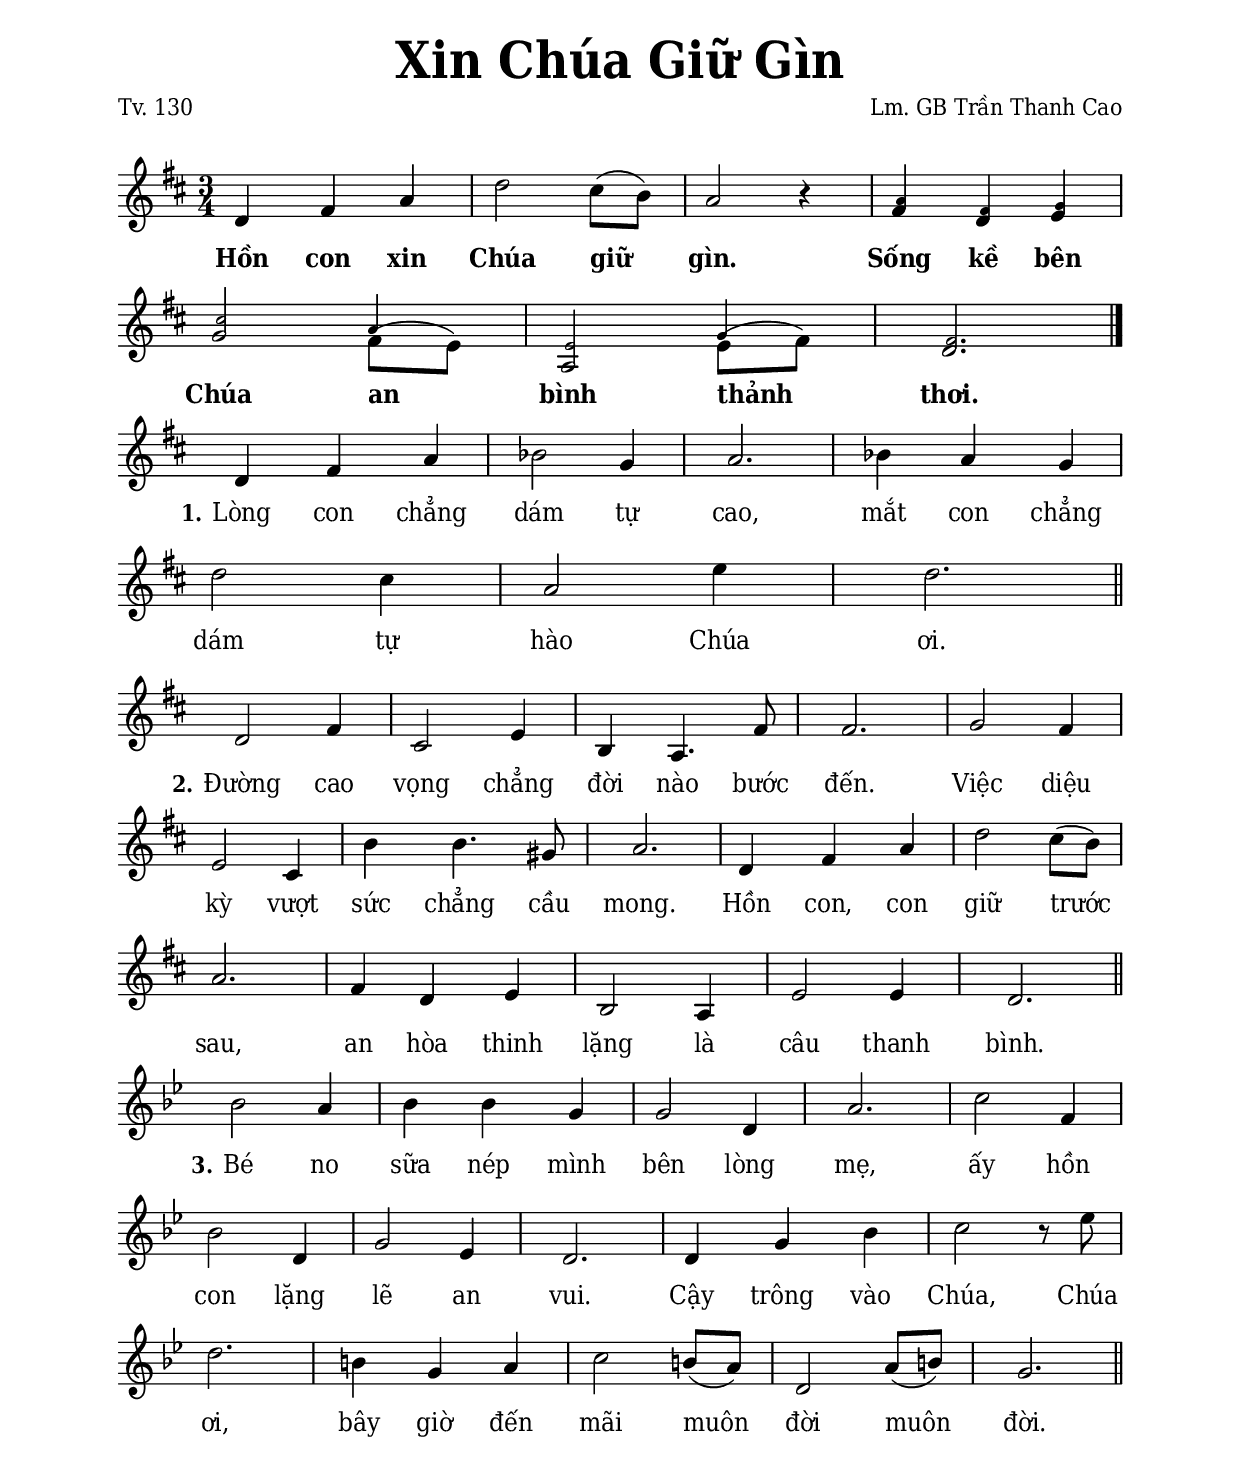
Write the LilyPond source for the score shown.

% Cài đặt chung
\version "2.22.1"
\include "english.ly"

\header {
  title = \markup { \fontsize #3 "Xin Chúa Giữ Gìn" }
  poet = "Tv. 130"
  composer = "Lm. GB Trần Thanh Cao"
  arranger = " "
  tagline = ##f
}

% Nhạc điệp khúc
nhacDiepKhucSop = \relative c' {
  d4 fs a |
  d2 cs8 ^(b) |
  a2 r4 |
  fs4 d e |
  g2 fs8 ^(e) |
  a,2 e'8 ^(fs) |
  d2. \bar "|."
}

nhacDiepKhucBas = \relative c'' {
  \skip 2.
  \skip 2.
  \skip 2 r4
  a4 fs g |
  cs2 a4 |
  e2 g4 |
  fs2.
}

% Nhạc phiên khúc
nhacPhienKhucMot = \relative c' {
  d4 fs a |
  bf2 g4 |
  a2. |
  bf4 a g |
  d'2 cs4 |
  a2 e'4 |
  d2. \bar "||"
}

nhacPhienKhucHai = \relative c' {
  d2 fs4 |
  cs2 e4 |
  b a4. fs'8 |
  fs2. |
  g2 fs4 |
  e2 cs4 |
  b' b4. gs8 |
  a2. |
  d,4 fs a |
  d2 cs8 (b) |
  a2. |
  fs4 d e |
  b2 a4 |
  e'2 e4 |
  d2. \bar "||"
}

nhacPhienKhucBa = \relative c'' {
  bf2 a4 |
  bf4 bf g |
  g2 d4 |
  a'2. |
  c2 f,4 |
  bf2 d,4 |
  g2 ef4 |
  d2. |
  d4 g bf |
  c2 r8 ef |
  d2. |
  b!4 g a |
  c2 b!8 (a) |
  d,2 a'8 (b!) |
  g2. \bar "||"
}

% Lời điệp khúc
loiDiepKhuc = \lyricmode {
  Hồn con xin Chúa giữ gìn.
  Sống kề bên
  \override LyricText.extra-offset = #'(0 . 1)
  Chúa an bình thảnh thơi.
}

% Lời phiên khúc
loiPhienKhucMot = \lyricmode {
  \set stanza = #"1."
  Lòng con chẳng dám tự cao,
  mắt con chẳng dám tự hào Chúa ơi.
}

loiPhienKhucHai = \lyricmode {
  \set stanza = #"2."
  Đường cao vọng chẳng đời nào bước đến.
  Việc diệu kỳ vượt sức chẳng cầu mong.
  Hồn con, con giữ trước sau,
  an hòa thinh lặng là câu thanh bình.
}

loiPhienKhucBa = \lyricmode {
  \set stanza = #"3."
  Bé no sữa nép mình bên lòng mẹ,
  ấy hồn con lặng lẽ an vui.
  Cậy trông vào Chúa, Chúa ơi,
  bây giờ đến mãi muôn đời muôn đời.
}


% Dàn trang
\paper {
  #(set-paper-size "a4")
  top-margin = 20\mm
  bottom-margin = 10\mm
  left-margin = 20\mm
  right-margin = 20\mm
  indent = #0
  #(define fonts
    (make-pango-font-tree
      "Deja Vu Serif Condensed"
      "Deja Vu Serif Condensed"
      "Deja Vu Serif Condensed"
      (/ 20 20)))
  page-count = #1
  system-system-spacing = #'((basic-distance . 12.5)
                             (minimum-distance . 12.5)
                             (padding . 1))
  score-system-spacing = #'((basic-distance . 12.5)
                             (minimum-distance . 12.5)
                             (padding . 1))
}

% Thiết lập tông và nhịp
TongNhip = { \key d \major \time 3/4 }

% Đổi kích thước nốt cho bè phụ
notBePhu =
#(define-music-function (font-size music) (number? ly:music?)
   (for-some-music
     (lambda (m)
       (if (music-is-of-type? m 'rhythmic-event)
           (begin
             (set! (ly:music-property m 'tweaks)
                   (cons `(font-size . ,font-size)
                         (ly:music-property m 'tweaks)))
             #t)
           #f))
     music)
   music)

\score {
  \new ChoirStaff <<
    \new Staff = diepKhuc \with {
        \consists "Merge_rests_engraver"
        printPartCombineTexts = ##f
      }
      <<
      \new Voice \TongNhip \partCombine 
        \notBePhu -3 { \nhacDiepKhucBas }
        \nhacDiepKhucSop
      \new NullVoice = nhacThamChieu \nhacDiepKhucSop
      \new Lyrics \with {
          \override VerticalAxisGroup.
            nonstaff-relatedstaff-spacing.padding = #1.7
          \override VerticalAxisGroup.
            nonstaff-unrelatedstaff-spacing.padding = #1.5
        }
        \lyricsto nhacThamChieu \loiDiepKhuc
      >>
  >>
  \layout {
    \override Lyrics.LyricText.font-series = #'bold
    %\override Lyrics.LyricText.font-size = #+2
    \override Lyrics.LyricSpace.minimum-distance = #3.5
    \override Score.BarNumber.break-visibility = ##(#f #f #f)
    \override Score.SpacingSpanner.uniform-stretching = ##t
  }
}

\score {
  \new ChoirStaff <<
    \new Staff = phienKhuc \with {
        %\magnifyStaff #(magstep +1)
      }
      <<
      \new Voice = beSop {
        \key d \major \time 3/4 \nhacPhienKhucMot
      }
    >>
    \new Lyrics \with {
          \override VerticalAxisGroup.
            nonstaff-relatedstaff-spacing.padding = #1.5
          \override VerticalAxisGroup.
            nonstaff-unrelatedstaff-spacing.padding = #1.5
        }
        \lyricsto beSop \loiPhienKhucMot
  >>
  \layout {
    \override Staff.TimeSignature.transparent = ##t
    %\override Lyrics.LyricText.font-size = #+2
    \override Lyrics.LyricSpace.minimum-distance = #4.0
    \override Score.BarNumber.break-visibility = ##(#f #f #f)
    \override Score.SpacingSpanner.uniform-stretching = ##t
  }
}

\score {
  \new ChoirStaff <<
    \new Staff = phienKhuc \with {
        %\magnifyStaff #(magstep +1)
      }
      <<
      \new Voice = beSop {
        \key d \major \time 3/4 \nhacPhienKhucHai
      }
    >>
    \new Lyrics \with {
          \override VerticalAxisGroup.
            nonstaff-relatedstaff-spacing.padding = #1
          \override VerticalAxisGroup.
            nonstaff-unrelatedstaff-spacing.padding = #1
        }
        \lyricsto beSop \loiPhienKhucHai
  >>
  \layout {
    \override Staff.TimeSignature.transparent = ##t
    %\override Lyrics.LyricText.font-size = #+2
    \override Lyrics.LyricSpace.minimum-distance = #3.2
    \override Score.BarNumber.break-visibility = ##(#f #f #f)
    \override Score.SpacingSpanner.uniform-stretching = ##t
  }
}

\score {
  \new ChoirStaff <<
    \new Staff = phienKhuc \with {
        %\magnifyStaff #(magstep +1)
      }
      <<
      \new Voice = beSop {
        \key bf \major \time 3/4 \nhacPhienKhucBa
      }
    >>
    \new Lyrics \with {
          \override VerticalAxisGroup.
            nonstaff-relatedstaff-spacing.padding = #1.5
          \override VerticalAxisGroup.
            nonstaff-unrelatedstaff-spacing.padding = #1
        }
        \lyricsto beSop \loiPhienKhucBa
  >>
  \layout {
    \override Staff.TimeSignature.transparent = ##t
    %\override Lyrics.LyricText.font-size = #+2
    \override Lyrics.LyricSpace.minimum-distance = #3.5
    \override Score.BarNumber.break-visibility = ##(#f #f #f)
    \override Score.SpacingSpanner.uniform-stretching = ##t
  }
}
